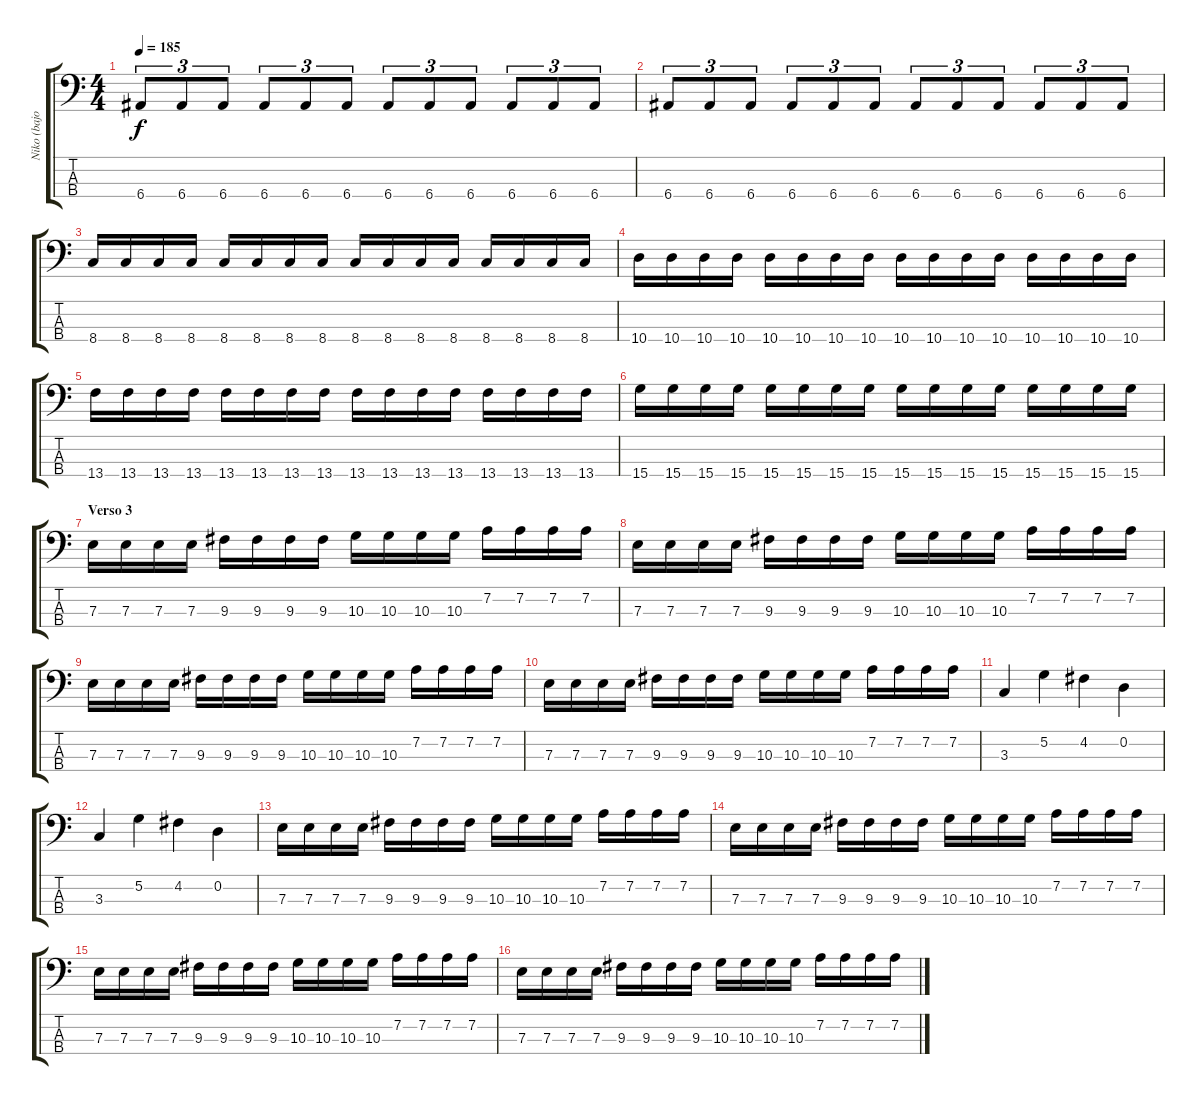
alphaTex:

\track ("Niko (bajo)" "Niko (bajo") {instrument electricbassfinger}
\staff {score tabs}
\tuning (G2 D2 A1 E1) {hide}
\ts (4 4)
\tempo 185
\clef f4
\ks c
6.4.8{tu (3 2) dy f} 6.4.8{tu (3 2)} 6.4.8{tu (3 2)} 6.4.8{tu (3 2)} 6.4.8{tu (3 2)} 6.4.8{tu (3 2)} 6.4.8{tu (3 2)} 6.4.8{tu (3 2)} 6.4.8{tu (3 2)} 6.4.8{tu (3 2)} 6.4.8{tu (3 2)} 6.4.8{tu (3 2)} |
6.4.8{tu (3 2)} 6.4.8{tu (3 2)} 6.4.8{tu (3 2)} 6.4.8{tu (3 2)} 6.4.8{tu (3 2)} 6.4.8{tu (3 2)} 6.4.8{tu (3 2)} 6.4.8{tu (3 2)} 6.4.8{tu (3 2)} 6.4.8{tu (3 2)} 6.4.8{tu (3 2)} 6.4.8{tu (3 2)} |
8.4.16 8.4.16 8.4.16 8.4.16 8.4.16 8.4.16 8.4.16 8.4.16 8.4.16 8.4.16 8.4.16 8.4.16 8.4.16 8.4.16 8.4.16 8.4.16 |
10.4.16 10.4.16 10.4.16 10.4.16 10.4.16 10.4.16 10.4.16 10.4.16 10.4.16 10.4.16 10.4.16 10.4.16 10.4.16 10.4.16 10.4.16 10.4.16 |
13.4.16 13.4.16 13.4.16 13.4.16 13.4.16 13.4.16 13.4.16 13.4.16 13.4.16 13.4.16 13.4.16 13.4.16 13.4.16 13.4.16 13.4.16 13.4.16 |
15.4.16 15.4.16 15.4.16 15.4.16 15.4.16 15.4.16 15.4.16 15.4.16 15.4.16 15.4.16 15.4.16 15.4.16 15.4.16 15.4.16 15.4.16 15.4.16 |
\section ("" "Verso 3")
7.3.16 7.3.16 7.3.16 7.3.16 9.3.16 9.3.16 9.3.16 9.3.16 10.3.16 10.3.16 10.3.16 10.3.16 7.2.16 7.2.16 7.2.16 7.2.16 |
7.3.16 7.3.16 7.3.16 7.3.16 9.3.16 9.3.16 9.3.16 9.3.16 10.3.16 10.3.16 10.3.16 10.3.16 7.2.16 7.2.16 7.2.16 7.2.16 |
7.3.16 7.3.16 7.3.16 7.3.16 9.3.16 9.3.16 9.3.16 9.3.16 10.3.16 10.3.16 10.3.16 10.3.16 7.2.16 7.2.16 7.2.16 7.2.16 |
7.3.16 7.3.16 7.3.16 7.3.16 9.3.16 9.3.16 9.3.16 9.3.16 10.3.16 10.3.16 10.3.16 10.3.16 7.2.16 7.2.16 7.2.16 7.2.16 |
3.3.4 5.2.4 4.2.4 0.2.4 |
3.3.4 5.2.4 4.2.4 0.2.4 |
7.3.16 7.3.16 7.3.16 7.3.16 9.3.16 9.3.16 9.3.16 9.3.16 10.3.16 10.3.16 10.3.16 10.3.16 7.2.16 7.2.16 7.2.16 7.2.16 |
7.3.16 7.3.16 7.3.16 7.3.16 9.3.16 9.3.16 9.3.16 9.3.16 10.3.16 10.3.16 10.3.16 10.3.16 7.2.16 7.2.16 7.2.16 7.2.16 |
7.3.16 7.3.16 7.3.16 7.3.16 9.3.16 9.3.16 9.3.16 9.3.16 10.3.16 10.3.16 10.3.16 10.3.16 7.2.16 7.2.16 7.2.16 7.2.16 |
7.3.16 7.3.16 7.3.16 7.3.16 9.3.16 9.3.16 9.3.16 9.3.16 10.3.16 10.3.16 10.3.16 10.3.16 7.2.16 7.2.16 7.2.16 7.2.16
